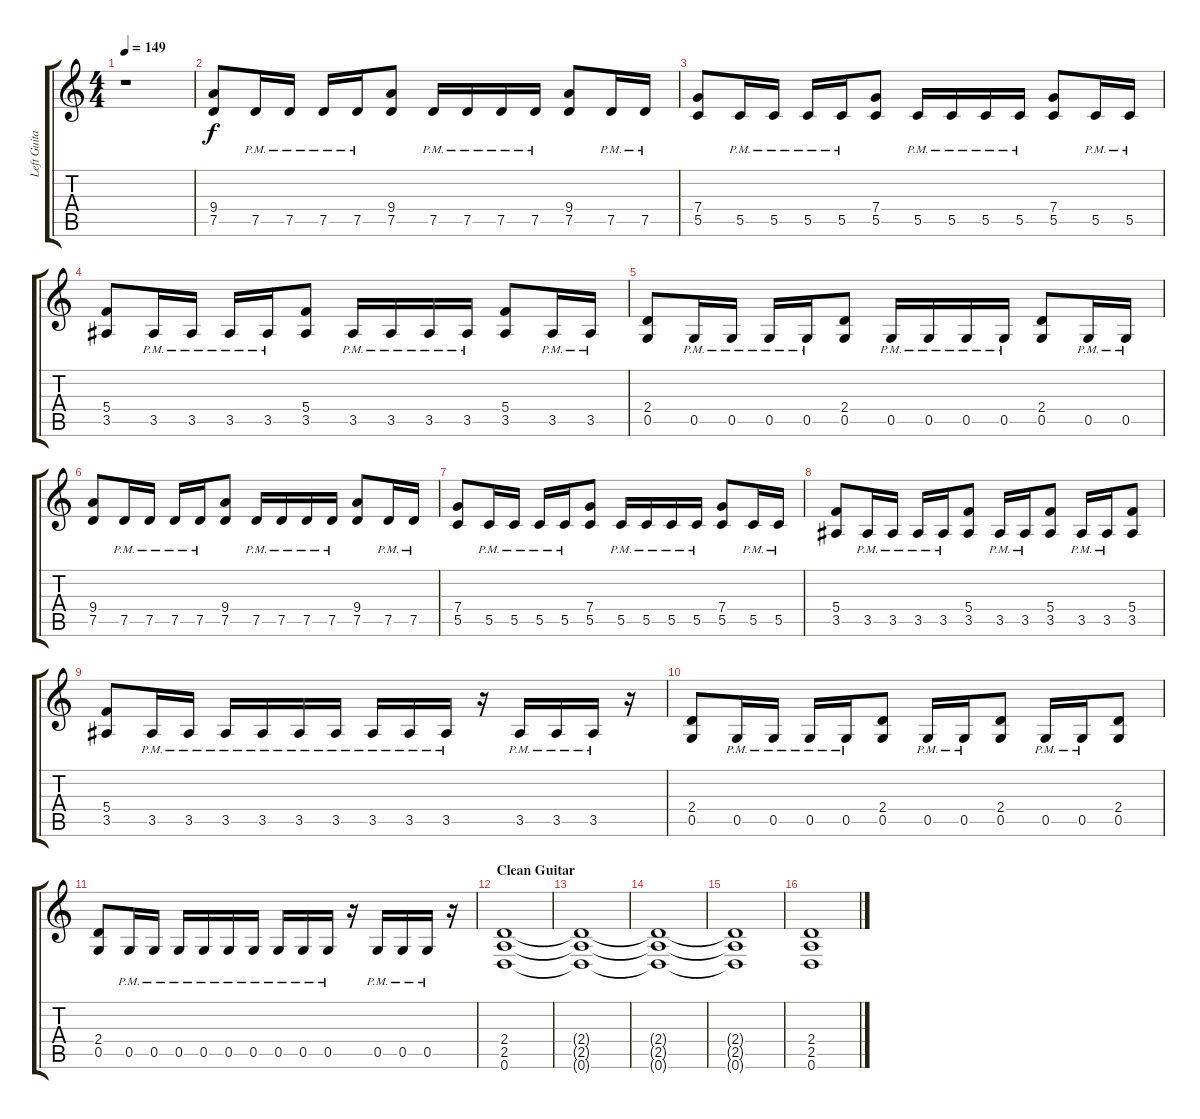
\track ("Left Guitar" "Left Guita") {instrument distortionguitar}
\staff {score tabs}
\tuning (D4 A3 F3 C3 G2 D2) {hide}
\ts (4 4)
\tempo 149
\clef g2
\ks c
r.1{dy f instrument distortionguitar} |
(9.4 7.5).8 7.5{pm}.16 7.5{pm}.16 7.5{pm}.16 7.5{pm}.16 (9.4 7.5).8 7.5{pm}.16 7.5{pm}.16 7.5{pm}.16 7.5{pm}.16 (9.4 7.5).8 7.5{pm}.16 7.5{pm}.16 |
(7.4 5.5).8 5.5{pm}.16 5.5{pm}.16 5.5{pm}.16 5.5{pm}.16 (7.4 5.5).8 5.5{pm}.16 5.5{pm}.16 5.5{pm}.16 5.5{pm}.16 (7.4 5.5).8 5.5{pm}.16 5.5{pm}.16 |
(5.4 3.5).8 3.5{pm}.16 3.5{pm}.16 3.5{pm}.16 3.5{pm}.16 (5.4 3.5).8 3.5{pm}.16 3.5{pm}.16 3.5{pm}.16 3.5{pm}.16 (5.4 3.5).8 3.5{pm}.16 3.5{pm}.16 |
(2.4 0.5).8 0.5{pm}.16 0.5{pm}.16 0.5{pm}.16 0.5{pm}.16 (2.4 0.5).8 0.5{pm}.16 0.5{pm}.16 0.5{pm}.16 0.5{pm}.16 (2.4 0.5).8 0.5{pm}.16 0.5{pm}.16 |
(9.4 7.5).8 7.5{pm}.16 7.5{pm}.16 7.5{pm}.16 7.5{pm}.16 (9.4 7.5).8 7.5{pm}.16 7.5{pm}.16 7.5{pm}.16 7.5{pm}.16 (9.4 7.5).8 7.5{pm}.16 7.5{pm}.16 |
(7.4 5.5).8 5.5{pm}.16 5.5{pm}.16 5.5{pm}.16 5.5{pm}.16 (7.4 5.5).8 5.5{pm}.16 5.5{pm}.16 5.5{pm}.16 5.5{pm}.16 (7.4 5.5).8 5.5{pm}.16 5.5{pm}.16 |
(5.4 3.5).8 3.5{pm}.16 3.5{pm}.16 3.5{pm}.16 3.5{pm}.16 (5.4 3.5).8 3.5{pm}.16 3.5{pm}.16 (5.4 3.5).8 3.5{pm}.16 3.5{pm}.16 (5.4 3.5).8 |
(5.4 3.5).8 3.5{pm}.16 3.5{pm}.16 3.5{pm}.16 3.5{pm}.16 3.5{pm}.16 3.5{pm}.16 3.5{pm}.16 3.5{pm}.16 3.5{pm}.16 r.16 3.5{pm}.16 3.5{pm}.16 3.5{pm}.16 r.16 |
(2.4 0.5).8 0.5{pm}.16 0.5{pm}.16 0.5{pm}.16 0.5{pm}.16 (2.4 0.5).8 0.5{pm}.16 0.5{pm}.16 (2.4 0.5).8 0.5{pm}.16 0.5{pm}.16 (2.4 0.5).8 |
(2.4 0.5).8 0.5{pm}.16 0.5{pm}.16 0.5{pm}.16 0.5{pm}.16 0.5{pm}.16 0.5{pm}.16 0.5{pm}.16 0.5{pm}.16 0.5{pm}.16 r.16 0.5{pm}.16 0.5{pm}.16 0.5{pm}.16 r.16 |
\section ("" "Clean Guitar")
(2.4 2.5 0.6).1 |
(2.4{t} 2.5{t} 0.6{t}).1 |
(2.4{t} 2.5{t} 0.6{t}).1 |
(2.4{t} 2.5{t} 0.6{t}).1 |
(2.4 2.5 0.6).1
